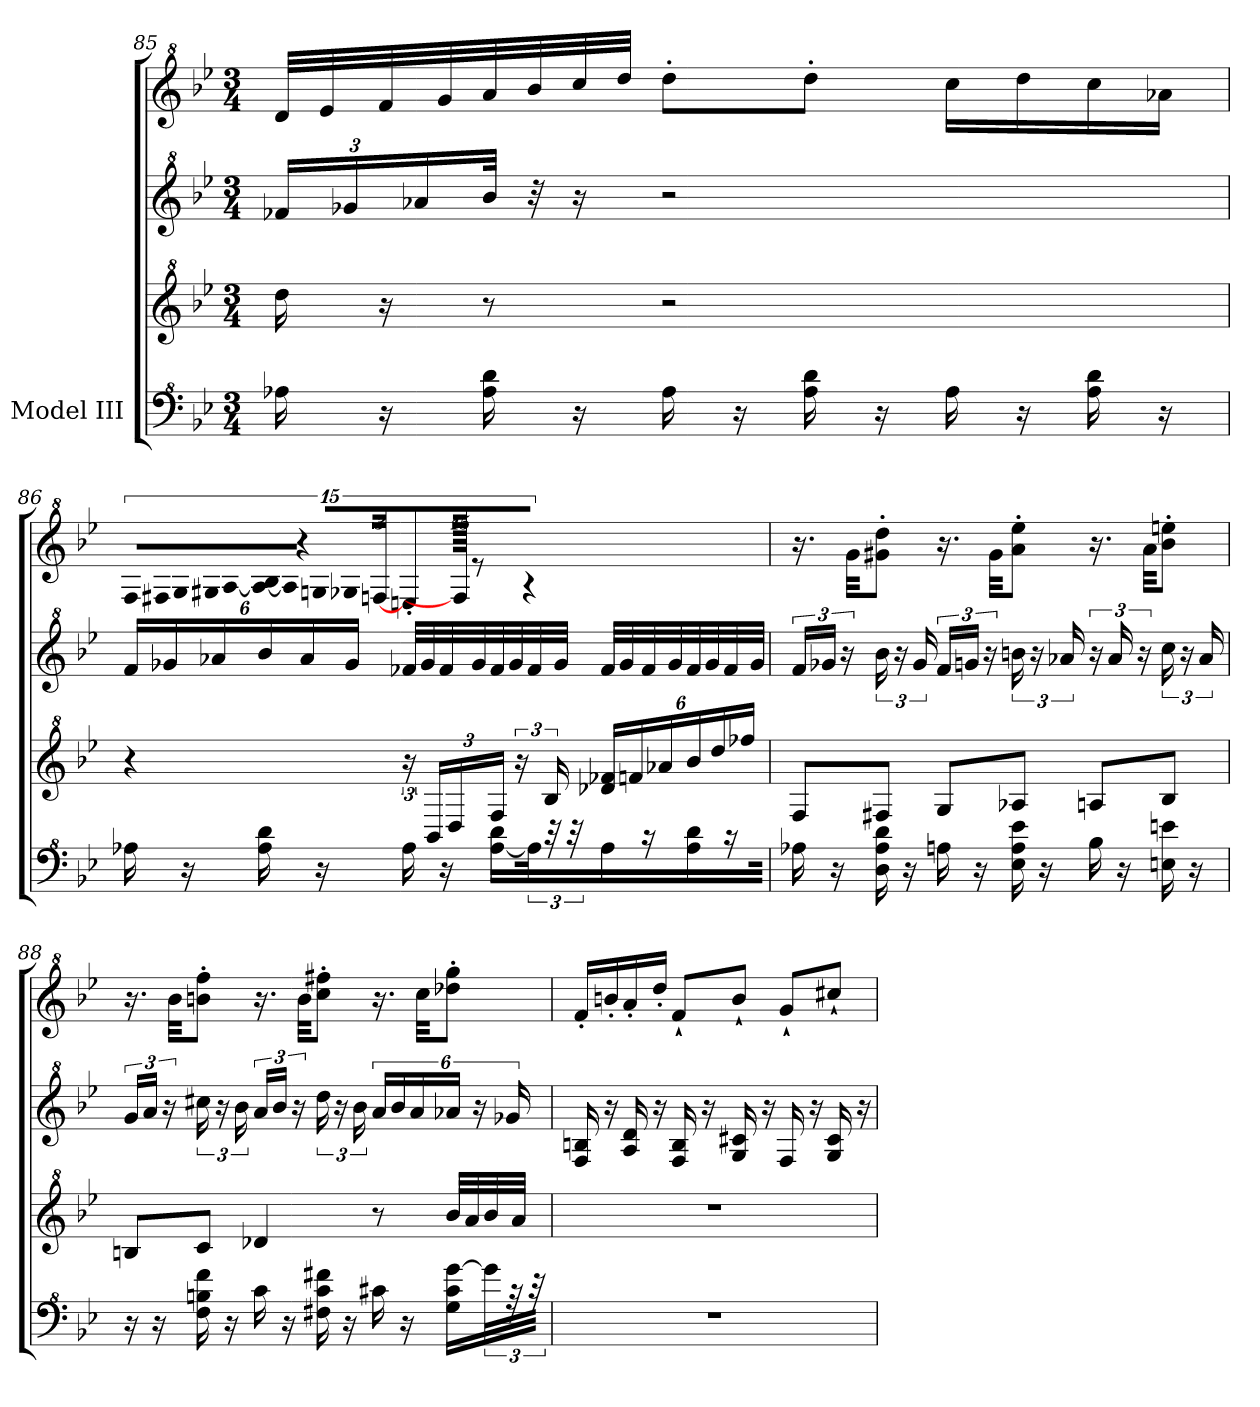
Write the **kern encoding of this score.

**kern	**kern	**kern	**kern
*part1	*part1	*part1	*part1
*staff4	*staff3	*staff2	*staff1
*I"Model III	*	*	*
!!LO:LB:g=z
*clefF^4	*clefG^2	*clefG^2	*clefG^2
*k[b-e-]	*k[b-e-]	*k[b-e-]	*k[b-e-]
*M3/4	*M3/4	*M3/4	*M3/4
*	*	*Xbrackettup	*
=85	=85	=85	=85
16a-X\	16ddd\	24ff-X/LL	32dd/LLL
.	.	.	32ee-/
.	.	24gg-X/	.
16r	16r	.	32ff/
.	.	24aa-X/	.
.	.	.	32gg/
16a-\ 16dd\	8r	32bb-/JJk	32aa/
.	.	32r	32bb-/
16r	.	16r	32ccc/
.	.	.	32ddd/JJJ
16a-\	2r	2r	8ddd'\L
16r	.	.	.
16a-\ 16dd\	.	.	8ddd'\J
16r	.	.	.
16a-\	.	.	16ccc\LL
16r	.	.	16ddd\
16a-\ 16dd\	.	.	16ccc\
16r	.	.	16aa-X\JJ
!!LO:PB:g=z
=86	=86	=86	=86
!	!	!	!LO:N:vis=32
16a-X\	4r	24ff/LL	480%11f/LLL
!	!	!	!LO:N:vis=32
.	.	.	480%11f#X/
.	.	24gg-X/	.
!	!	!	!LO:N:vis=32
.	.	.	480%11g/
16r	.	.	.
!	!	!	!LO:N:vis=32
.	.	.	480%11g#X/
.	.	24aa-X/	.
!	!	!	!LO:N:vis=32
.	.	.	[480%11a/
!	!	!	!LO:N:vis=32
.	.	.	480%11a/_ 480%11b-/
16a-\ 16dd\	.	24bb-/	.
!	!	!	!LO:N:vis=32
.	.	.	480%11a/JJJ]
!	!	!	!LO:N:vis=32
.	.	.	480%11r
.	.	24aa-/	.
!	!	!	!LO:N:vis=32
.	.	.	480%11gn/LLL
16r	.	.	.
!	!	!	!LO:N:vis=32
.	.	.	480%11g-X/
.	.	24gg-/JJ	.
.	.	.	[48fn/JJJ
16a-\	24r	32ff-X/LLL	8en'/
.	.	32gg-/	.
.	24B-/LL	.	.
16r	.	32ff-/	.
.	24d/	.	.
.	.	32gg-/	.
[16a-\ 16dd\LL	24f/JJ	32ff-/	480f/]
.	.	.	8r
.	.	32gg-/	.
.	24r	.	.
48a-\JJk]	.	32ff-/	.
48r	24b-/	.	.
.	.	32gg-/JJJ	.
48r	.	.	.
*	*Xbrackettup	*	*
16a-\	24dd-X/ 24ff-X/LL	32ff-/LLL	.
.	.	.	4r
.	.	32gg-/	.
.	24ffn/	.	.
16r	.	32ff-/	.
.	24aa-X/	.	.
.	.	32gg-/	.
16a-\ 16dd\	24bb-/	32ff-/	.
.	.	32gg-/	.
.	24ddd/	.	.
16r	.	32ff-/	.
.	24fff-X/JJ	.	.
.	.	32gg-/JJJ	.
480ryy	480ryy	480ryy	.
!!LO:LB:g=z
=87	=87	=87	=87
*	*	*brackettup	*
16a-X\	8f/L	24ff/LL	16.r
.	.	24gg-X/JJ	.
16r	.	.	.
.	.	24r	.
.	.	.	32gg\KKL
16d\ 16a-\ 16dd\	8f#X/J	24bb-\	8gg#X\' 8ddd\'J
.	.	24r	.
16r	.	.	.
.	.	24gg-/	.
16an\	8g/L	24ff/LL	16.r
.	.	24ggn/JJ	.
16r	.	.	.
.	.	24r	.
.	.	.	32gg#\KKL
16e-\ 16a\ 16ee-\	8a-X/J	24bbn\	8aa\' 8eee-\'J
.	.	24r	.
16r	.	.	.
.	.	24aa-X/	.
16b-\	8an/L	24r	16.r
.	.	24aa-/	.
16r	.	.	.
.	.	24r	.
.	.	.	32aa\KKL
16en\ 16een\	8b-/J	24ccc\	8bb-\' 8eeen\'J
.	.	24r	.
16r	.	.	.
.	.	24aa-/	.
=88	=88	=88	=88
16r	8bn/L	24gg/LL	16.r
.	.	24aa/JJ	.
16r	.	.	.
.	.	24r	.
.	.	.	32bb-\KKL
16f\ 16bn\ 16ff\	8cc/J	24ccc#X\	8bbn\' 8fff\'J
.	.	24r	.
16r	.	.	.
.	.	24bb-\	.
16cc\	4dd-X/	24aa/LL	16.r
.	.	24bb-/JJ	.
16r	.	.	.
.	.	24r	.
.	.	.	32bb\KKL
16f#X\ 16cc\ 16ff#X\	.	24ddd\	8ccc\' 8fff#X\'J
.	.	24r	.
16r	.	.	.
.	.	24bb-\	.
16cc#X\	8r	24aa/LL	16.r
.	.	24bb-/	.
16r	.	.	.
.	.	24aa/	.
.	.	.	32ccc\KKL
16g\ 16cc#\ [16gg\LL	32bb-/LLL	24aa-X/JJ	8ddd-X\' 8ggg\'J
.	32aa/	.	.
.	.	24r	.
48gg\JJk]	32bb-/	.	.
48r	.	24gg-X/	.
.	32aa/JJJ	.	.
48r	.	.	.
!!LO:LB:g=z
=89	=89	=89	=89
2.r	2.r	16f/ 16bn/	16ff'/LL
.	.	16r	16bbn'/
.	.	16a/ 16dd/	16aa'/
.	.	16r	16ddd'/JJ
.	.	16f/ 16b/	8ff`/L
.	.	16r	.
.	.	16g/ 16cc#X/	8bb`/J
.	.	16r	.
.	.	16f/	8gg`/L
.	.	16r	.
.	.	16g/ 16cc#/	8ccc#X`/J
.	.	16r	.
=	=	=	=
*-	*-	*-	*-
